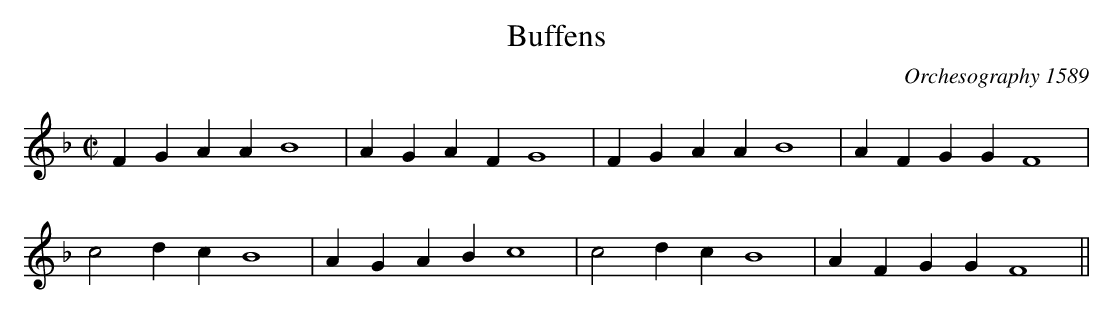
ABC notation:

X:1
T:Buffens
C:Orchesography 1589
L:1/4
M:C|
K:F major
FG AA B4 | AGAF G4 | FG AA B4 | AF GG F4 |
c2 dc B4 | AG AB c4 | c2dc B4 | AF GG F4 ||
